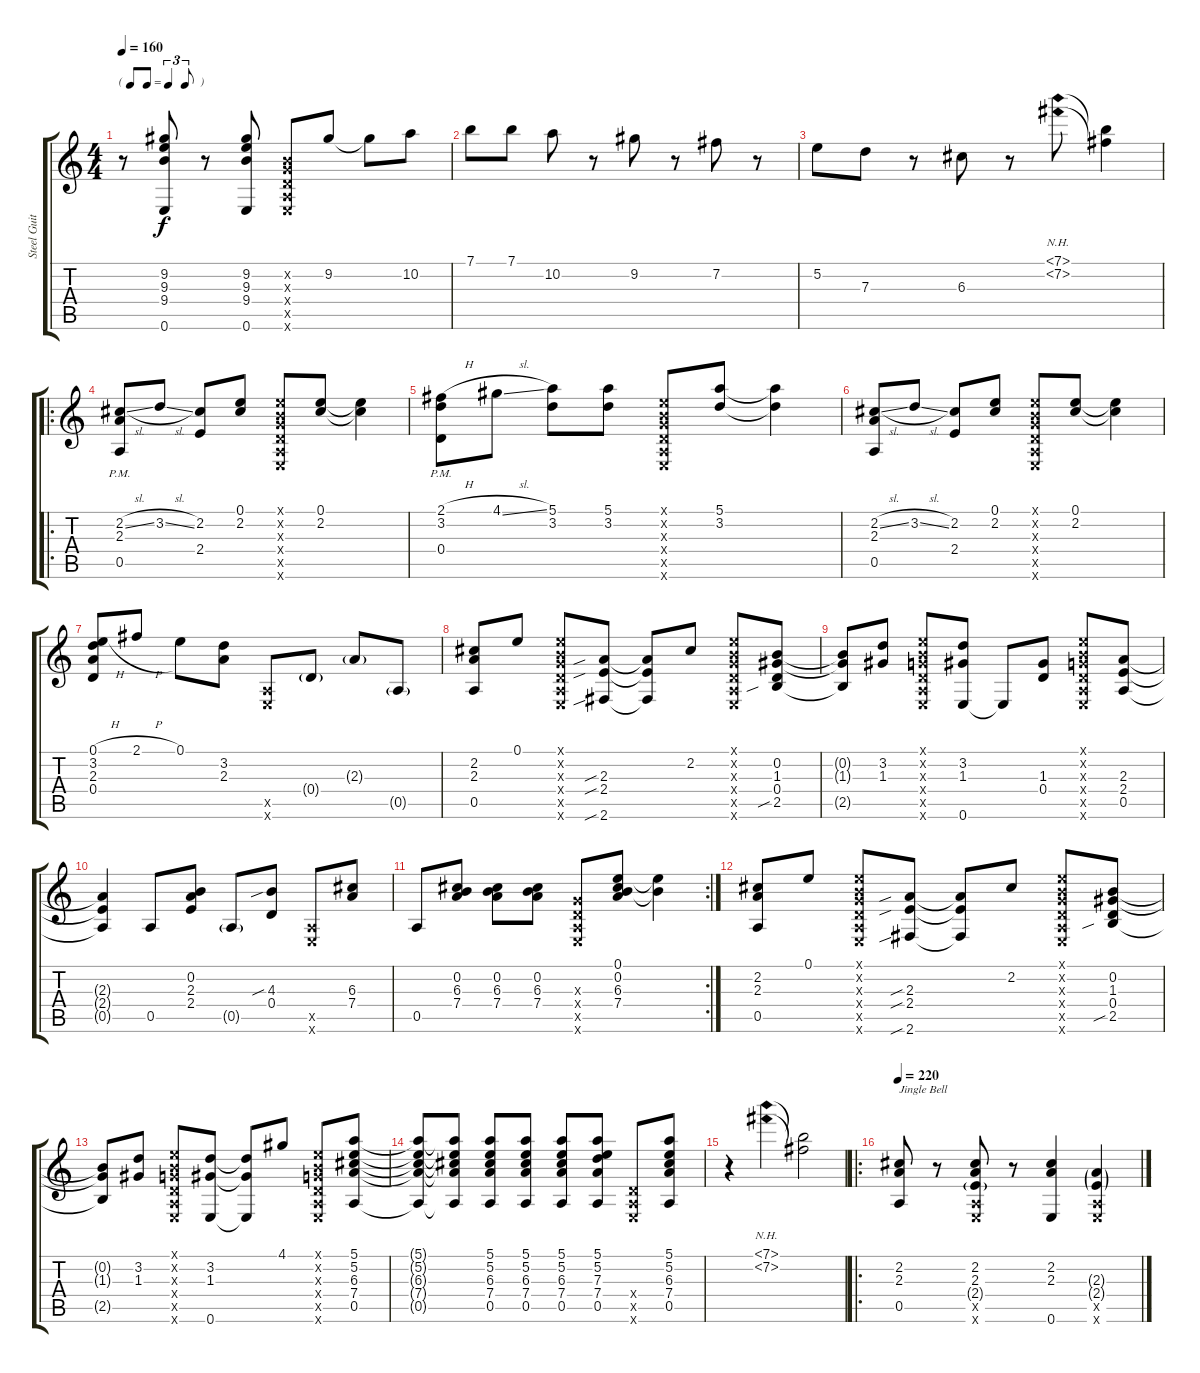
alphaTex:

\track ("Steel Guitar" "Steel Guit") {instrument acousticguitarsteel}
\staff {score tabs}
\tuning (E4 B3 G3 D3 A2 E2) {hide}
\ts (4 4)
\tf triplet8th
\tempo 160
\clef g2
\ks c
r.8{dy f} (9.2 9.3 9.4 0.6).8 r.8 (9.2 9.3 9.4 0.6).8 (0.2{x} 0.3{x} 0.4{x} 0.5{x} 0.6{x}).8 9.2.8 9.2{t}.8 10.2.8 |
7.1.8 7.1.8 10.2.8 r.8 9.2.8 r.8 7.2.8 r.8 |
5.2.8 7.3.8 r.8 6.3.8 r.8 (7.1{nh} 7.2{nh}).8 (7.1{t} 7.2{t}).4 |
\ro
(2.2{sl} 2.3 0.5{pm}).8 3.2{sl}.8 (2.2 2.4).8 (0.1 2.2).8 (0.1{x} 0.2{x} 0.3{x} 0.4{x} 0.5{x} 0.6{x}).8 (0.1 2.2).8 (0.1{t} 2.2{t}).4 |
(2.1{h} 3.2 0.4{pm}).8 4.1{sl}.8 (5.1 3.2).8 (5.1 3.2).8 (0.1{x} 0.2{x} 0.3{x} 0.4{x} 0.5{x} 0.6{x}).8 (5.1 3.2).8 (5.1{t} 3.2{t}).4 |
(2.2{sl} 2.3 0.5).8 3.2{sl}.8 (2.2 2.4).8 (0.1 2.2).8 (0.1{x} 0.2{x} 0.3{x} 0.4{x} 0.5{x} 0.6{x}).8 (0.1 2.2).8 (0.1{t} 2.2{t}).4 |
(0.1{h} 3.2 2.3 0.4).8 2.1{h}.8 0.1.8 (3.2 2.3).8 (0.5{x} 0.6{x}).8 0.4{g}.8 2.3{g}.8 0.5{g}.8 |
(2.2 2.3 0.5).8 0.1.8 (0.1{x} 0.2{x} 0.3{x} 0.4{x} 0.5{x} 0.6{x}).8 (2.3{sib} 2.4{sib} 2.6{sib}).8 (2.3{t} 2.4{t} 2.6{t}).8 2.2.8 (0.1{x} 0.2{x} 0.3{x} 0.4{x} 0.5{x} 0.6{x}).8 (0.2 1.3 0.4 2.5{sib}).8 |
(0.2{t} 1.3{t} 2.5{t}).8 (3.2 1.3).8 (0.1{x} 0.2{x} 0.3{x} 0.4{x} 0.5{x} 0.6{x}).8 (3.2 1.3 0.6).8 0.6{t}.8 (1.3 0.4).8 (0.1{x} 0.2{x} 0.3{x} 0.4{x} 0.5{x} 0.6{x}).8 (2.3 2.4 0.5).8 |
(2.3{t} 2.4{t} 0.5{t}).4 0.5.8 (0.2 2.3 2.4).8 0.5{g}.8 (4.3{sib} 0.4).8 (0.5{x} 0.6{x}).8 (6.3 7.4).8 |
\rc 2
0.5.8 (0.2 6.3 7.4).8 (0.2 6.3 7.4).8 (0.2 6.3 7.4).8 (0.3{x} 0.4{x} 0.5{x} 0.6{x}).8 (0.1 0.2 6.3 7.4).8 (0.1{t} 0.2{t}).4 |
(2.2 2.3 0.5).8 0.1.8 (0.1{x} 0.2{x} 0.3{x} 0.4{x} 0.5{x} 0.6{x}).8 (2.3{sib} 2.4{sib} 2.6{sib}).8 (2.3{t} 2.4{t} 2.6{t}).8 2.2.8 (0.1{x} 0.2{x} 0.3{x} 0.4{x} 0.5{x} 0.6{x}).8 (0.2 1.3 0.4 2.5{sib}).8 |
(0.2{t} 1.3{t} 2.5{t}).8 (3.2 1.3).8 (0.1{x} 0.2{x} 0.3{x} 0.4{x} 0.5{x} 0.6{x}).8 (3.2 1.3 0.6).8 (3.2{t} 1.3{t} 0.6{t}).8 4.1.8 (0.1{x} 0.2{x} 0.3{x} 0.4{x} 0.5{x} 0.6{x}).8 (5.1 5.2 6.3 7.4 0.5).8 |
(5.1{t} 5.2{t} 6.3{t} 7.4{t} 0.5{t}).8 (5.1{t} 5.2{t} 6.3{t} 7.4{t} 0.5{t}).8 (5.1 5.2 6.3 7.4 0.5).8 (5.1 5.2 6.3 7.4 0.5).8 (5.1 5.2 6.3 7.4 0.5).8 (5.1 5.2 7.3 7.4 0.5).8 (0.4{x} 0.5{x} 0.6{x}).8 (5.1 5.2 6.3 7.4 0.5).8 |
r.4 (7.1{nh} 7.2{nh}).4 (7.1{t} 7.2{t}).2 |
\ro
\tempo 220
(2.2 2.3 0.5).8{txt "Jingle Bell"} r.8 (2.2 2.3 2.4{g} 0.5{x} 0.6{x}).8 r.8 (2.2 2.3 0.6).4 (2.3{g} 2.4{g} 0.5{x} 0.6{x}).4
